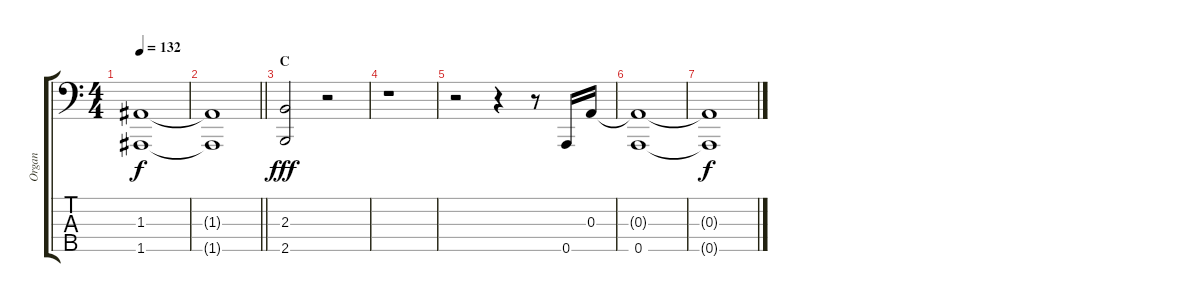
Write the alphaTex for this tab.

\track ("Organ" "Organ") {instrument rockorgan}
\staff {score tabs}
\tuning (G3 D3 A2 E2 A1) {hide}
\ts (4 4)
\tempo 132
\clef f4
\ks c
(1.3{t} 1.5{t}).1{dy f} |
\barLineRight lightlight
(1.3{t} 1.5{t}).1 |
\section ("" "C")
(2.3 2.5).2{dy fff} r.2 |
r.1 |
r.2 r.4 r.8 0.5.16 0.3.16 |
(0.3{t} 0.5).1 |
(0.3{t} 0.5{t}).1{dy f}
